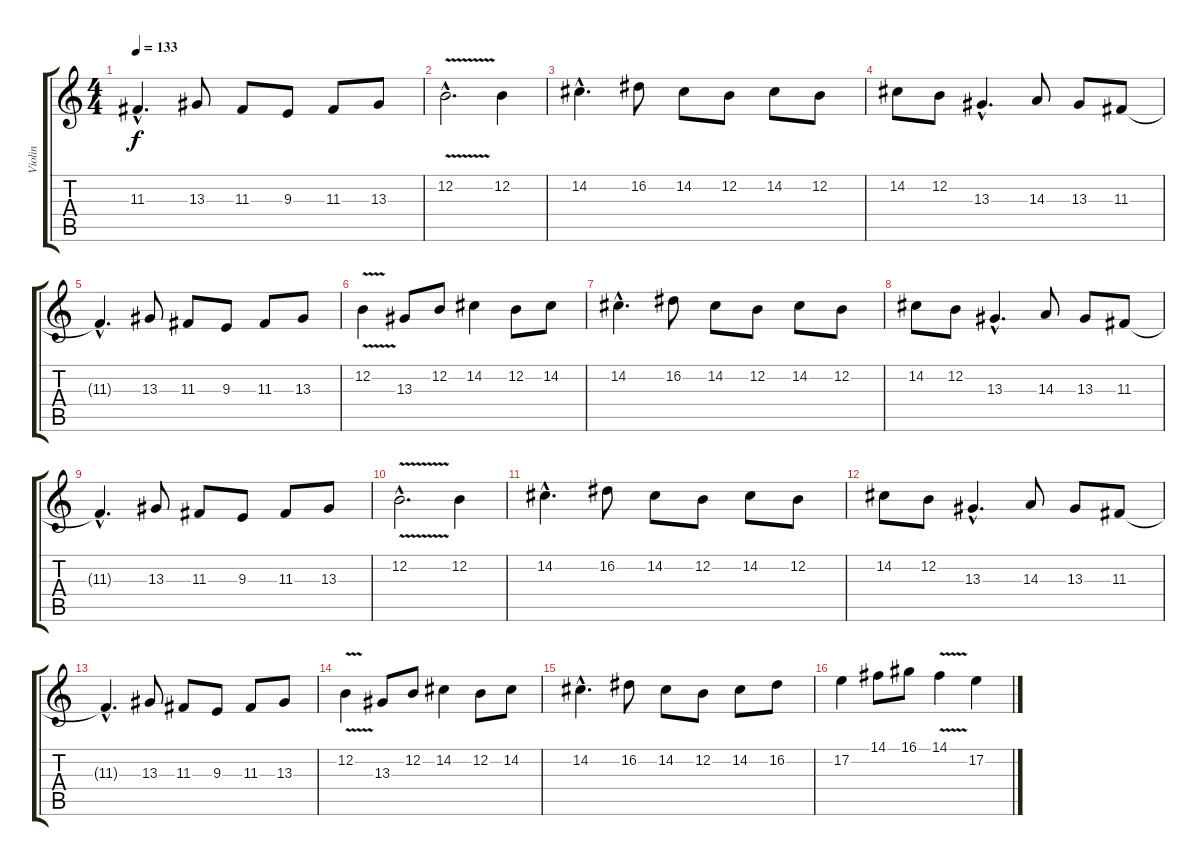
\track ("Violin" "Violin") {instrument violin}
\staff {score tabs}
\tuning (E4 B3 G3 D3 A2 E2) {hide}
\ts (4 4)
\tempo 133
\clef g2
\ks c
11.3{hac t}.4{d dy f} 13.3.8 11.3.8 9.3.8 11.3.8 13.3.8 |
12.2{v hac}.2{d} 12.2.4 |
14.2{hac}.4{d} 16.2.8 14.2.8 12.2.8 14.2.8 12.2.8 |
14.2.8 12.2.8 13.3{hac}.4{d} 14.3.8 13.3.8 11.3.8 |
11.3{hac t}.4{d} 13.3.8 11.3.8 9.3.8 11.3.8 13.3.8 |
12.2{v}.4 13.3.8 12.2.8 14.2.4 12.2.8 14.2.8 |
14.2{hac}.4{d} 16.2.8 14.2.8 12.2.8 14.2.8 12.2.8 |
14.2.8 12.2.8 13.3{hac}.4{d} 14.3.8 13.3.8 11.3.8 |
11.3{hac t}.4{d} 13.3.8 11.3.8 9.3.8 11.3.8 13.3.8 |
12.2{v hac}.2{d} 12.2.4 |
14.2{hac}.4{d} 16.2.8 14.2.8 12.2.8 14.2.8 12.2.8 |
14.2.8 12.2.8 13.3{hac}.4{d} 14.3.8 13.3.8 11.3.8 |
11.3{hac t}.4{d} 13.3.8 11.3.8 9.3.8 11.3.8 13.3.8 |
12.2{v}.4 13.3.8 12.2.8 14.2.4 12.2.8 14.2.8 |
14.2{hac}.4{d} 16.2.8 14.2.8 12.2.8 14.2.8 16.2.8 |
17.2.4 14.1.8 16.1.8 14.1{v}.4 17.2.4
